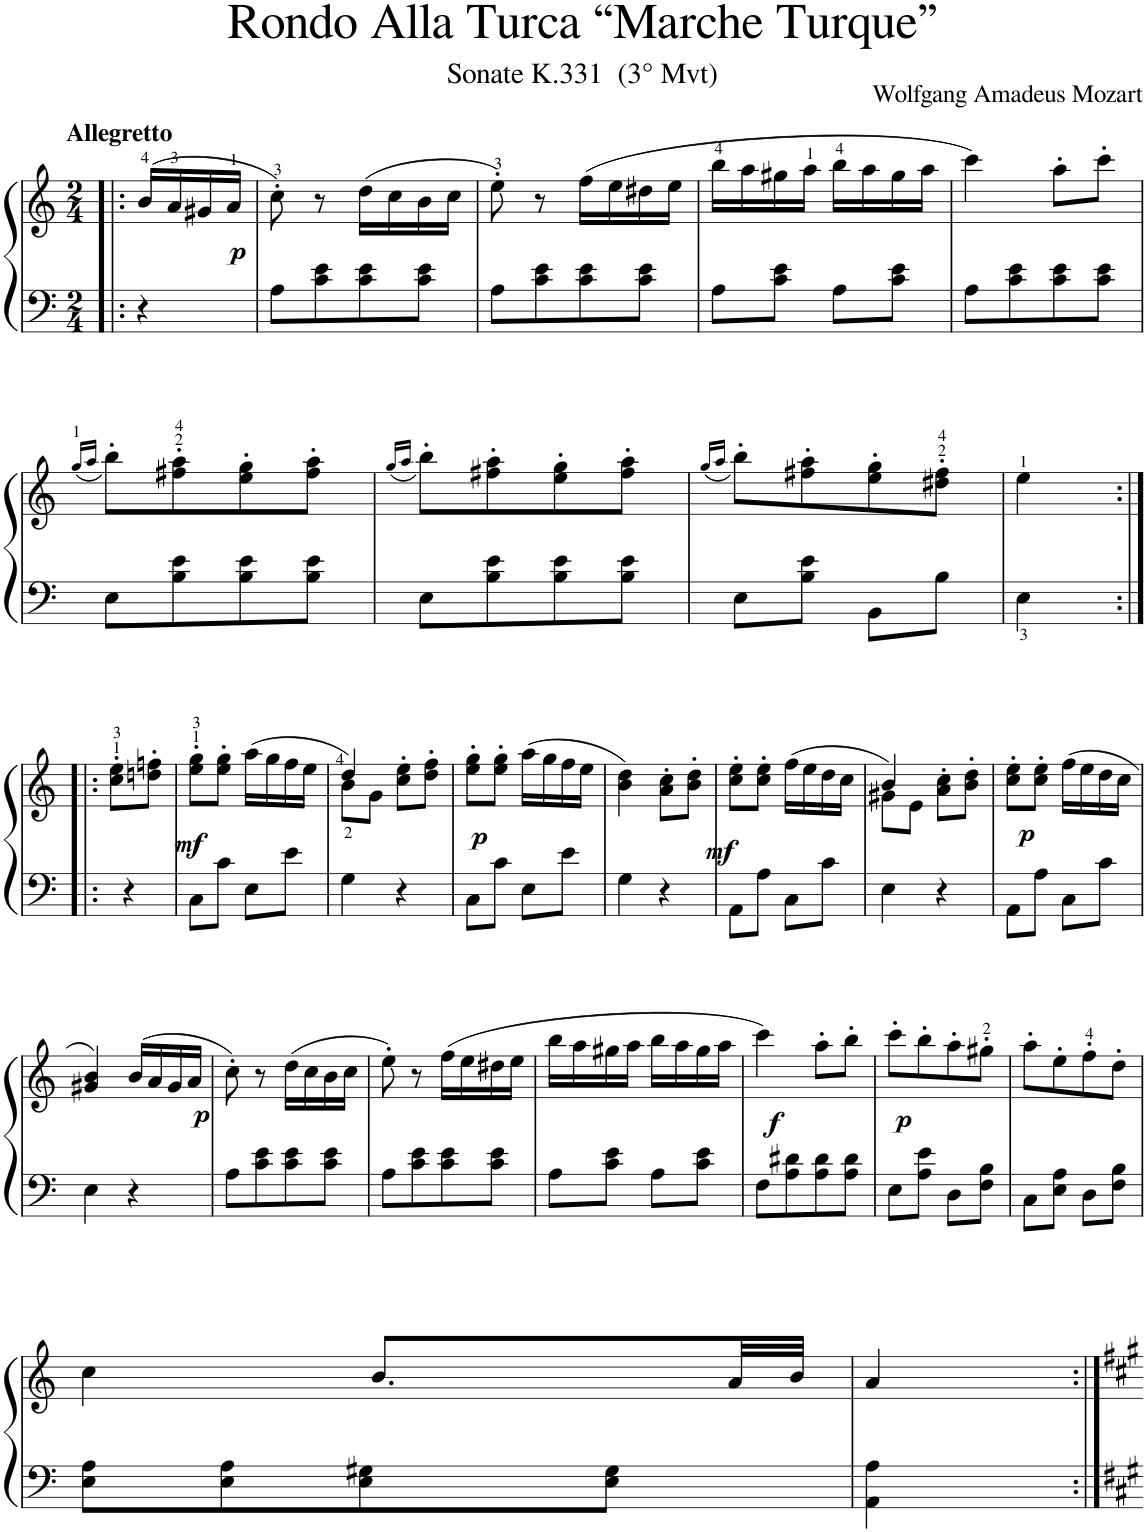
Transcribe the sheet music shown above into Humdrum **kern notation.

**kern	**kern	**dynam
*part1	*part1	*part1
*staff2	*staff1	*staff1/2
*I"Piano	*	*
*I'Pno	*	*
*clefF4	*clefG2	*
*k[]	*k[]	*
*M2/4	*M2/4	*
=!|:	=!|:	=!|:
!	!LO:TX:a:B:t=Allegretto	!
!	!	!LO:DY:b
4r	(16b/LL	p
.	16a/	.
.	16g#X/	.
.	16a/JJ	.
=1	=1	=1
8A\L	8cc'\)	.
8c\ 8e\	8r	.
8c\ 8e\	(16dd\LL	.
.	16cc\	.
8c\ 8e\J	16b\	.
.	16cc\JJ	.
=2	=2	=2
8A\L	8ee'\)	.
8c\ 8e\	8r	.
8c\ 8e\	(16ff\LL	.
.	16ee\	.
8c\ 8e\J	16dd#X\	.
.	16ee\JJ	.
=3	=3	=3
8A\L	16bb\LL	.
.	16aa\	.
8c\ 8e\J	16gg#X\	.
.	16aa\JJ	.
8A\L	16bb\LL	.
.	16aa\	.
8c\ 8e\J	16gg#\	.
.	16aa\JJ	.
=4	=4	=4
8A\L	4ccc\)	.
8c\ 8e\	.	.
8c\ 8e\	8aa'\L	.
8c\ 8e\J	8ccc'\J	.
!!LO:LB:g=z
=5	=5	=5
.	(16qgg/LL	.
.	16qaa/JJ	.
8E\L	8bb'\L)	.
8B\ 8e\	8ff#X\' 8aa\'	.
8B\ 8e\	8ee\' 8gg\'	.
8B\ 8e\J	8ff#\' 8aa\'J	.
=6	=6	=6
.	(16qgg/LL	.
.	16qaa/JJ	.
8E\L	8bb'\L)	.
8B\ 8e\	8ff#X\' 8aa\'	.
8B\ 8e\	8ee\' 8gg\'	.
8B\ 8e\J	8ff#\' 8aa\'J	.
=7	=7	=7
.	(16qgg/LL	.
.	16qaa/JJ	.
8E\L	8bb'\L)	.
8B\ 8e\J	8ff#X\' 8aa\'	.
8BB\L	8ee\' 8gg\'	.
8B\J	8dd#X\' 8ff#\'J	.
=8	=8	=8
4E\	4ee\	.
!!LO:LB:g=z
=9:|!|:	=9:|!|:	=9:|!|:
!	!	!LO:DY:b
4r	8cc\' 8ee\'L	mf
.	8ddn\' 8ffn\'J	.
=10	=10	=10
8C\L	8ee\' 8gg\'L	.
8c\J	8ee\' 8gg\'J	.
8E\L	(16aa\LL	.
.	16gg\	.
8e\J	16ff\	.
.	16ee\JJ	.
=11	=11	=11
*	*^	*
4G\	4dd/)	8b\L	.
.	.	8g\J	.
!	!	!	!LO:DY:b
4r	8cc\' 8ee\'L	4ryy	p
.	8dd\' 8ff\'J	.	.
*	*v	*v	*
=12	=12	=12
8C\L	8ee\' 8gg\'L	.
8c\J	8ee\' 8gg\'J	.
8E\L	(16aa\LL	.
.	16gg\	.
8e\J	16ff\	.
.	16ee\JJ	.
=13	=13	=13
4G\	4b\ 4dd\)	.
!	!	!LO:DY:b
4r	8a\' 8cc\'L	mf
.	8b\' 8dd\'J	.
=14	=14	=14
8AA\L	8cc\' 8ee\'L	.
8A\J	8cc\' 8ee\'J	.
8C\L	(16ff\LL	.
.	16ee\	.
8c\J	16dd\	.
.	16cc\JJ	.
=15	=15	=15
*	*^	*
4E\	4b/)	8g#X\L	.
.	.	8e\J	.
!	!	!	!LO:DY:b
4r	8a\' 8cc\'L	4ryy	p
.	8b\' 8dd\'J	.	.
*	*v	*v	*
=16	=16	=16
8AA\L	8cc\' 8ee\'L	.
8A\J	8cc\' 8ee\'J	.
8C\L	(16ff\LL	.
.	16ee\	.
8c\J	16dd\	.
.	16cc\JJ	.
!!LO:LB:g=z
=17	=17	=17
4E\	4g#X/ 4b/)	.
!	!	!LO:DY:b
4r	(16b/LL	p
.	16a/	.
.	16g#/	.
.	16a/JJ	.
=18	=18	=18
8A\L	8cc'\)	.
8c\ 8e\	8r	.
8c\ 8e\	(16dd\LL	.
.	16cc\	.
8c\ 8e\J	16b\	.
.	16cc\JJ	.
=19	=19	=19
8A\L	8ee'\)	.
8c\ 8e\	8r	.
8c\ 8e\	(16ff\LL	.
.	16ee\	.
8c\ 8e\J	16dd#X\	.
.	16ee\JJ	.
=20	=20	=20
8A\L	16bb\LL	.
.	16aa\	.
8c\ 8e\J	16gg#X\	.
.	16aa\JJ	.
8A\L	16bb\LL	.
.	16aa\	.
8c\ 8e\J	16gg#\	.
.	16aa\JJ	.
=21	=21	=21
!	!	!LO:DY:b
8F\L	4ccc\)	f
8A\ 8d#X\	.	.
!	!	!LO:DY:b
8A\ 8d#\	8aa'\L	p
8A\ 8d#\J	8bb'\J	.
=22	=22	=22
8E\L	8ccc'\L	.
8A\ 8e\J	8bb'\	.
8D\L	8aa'\	.
8F\ 8B\J	8gg#X'\J	.
=23	=23	=23
8C\L	8aa'\L	.
8E\ 8A\J	8ee'\	.
8D\L	8ff'\	.
8F\ 8B\J	8dd'\J	.
!!LO:LB:g=z
=24	=24	=24
*	*^	*
8E\ 8A\L	4cc\	4ryy	.
8E\ 8A\	.	.	.
8E\ 8G#X\	8.b/L	32cc!	.
.	.	32b!	.
.	.	32cc!	.
.	.	32b!	.
8E\ 8G#\J	.	32cc!	.
.	.	32b!	.
.	32a/LL	16ryy	.
.	32b/JJJ	.	.
*	*v	*v	*
=25	=25	=25
4AA\ 4A\	4a/	.
=:|!	=:|!	=:|!
*-	*-	*-
